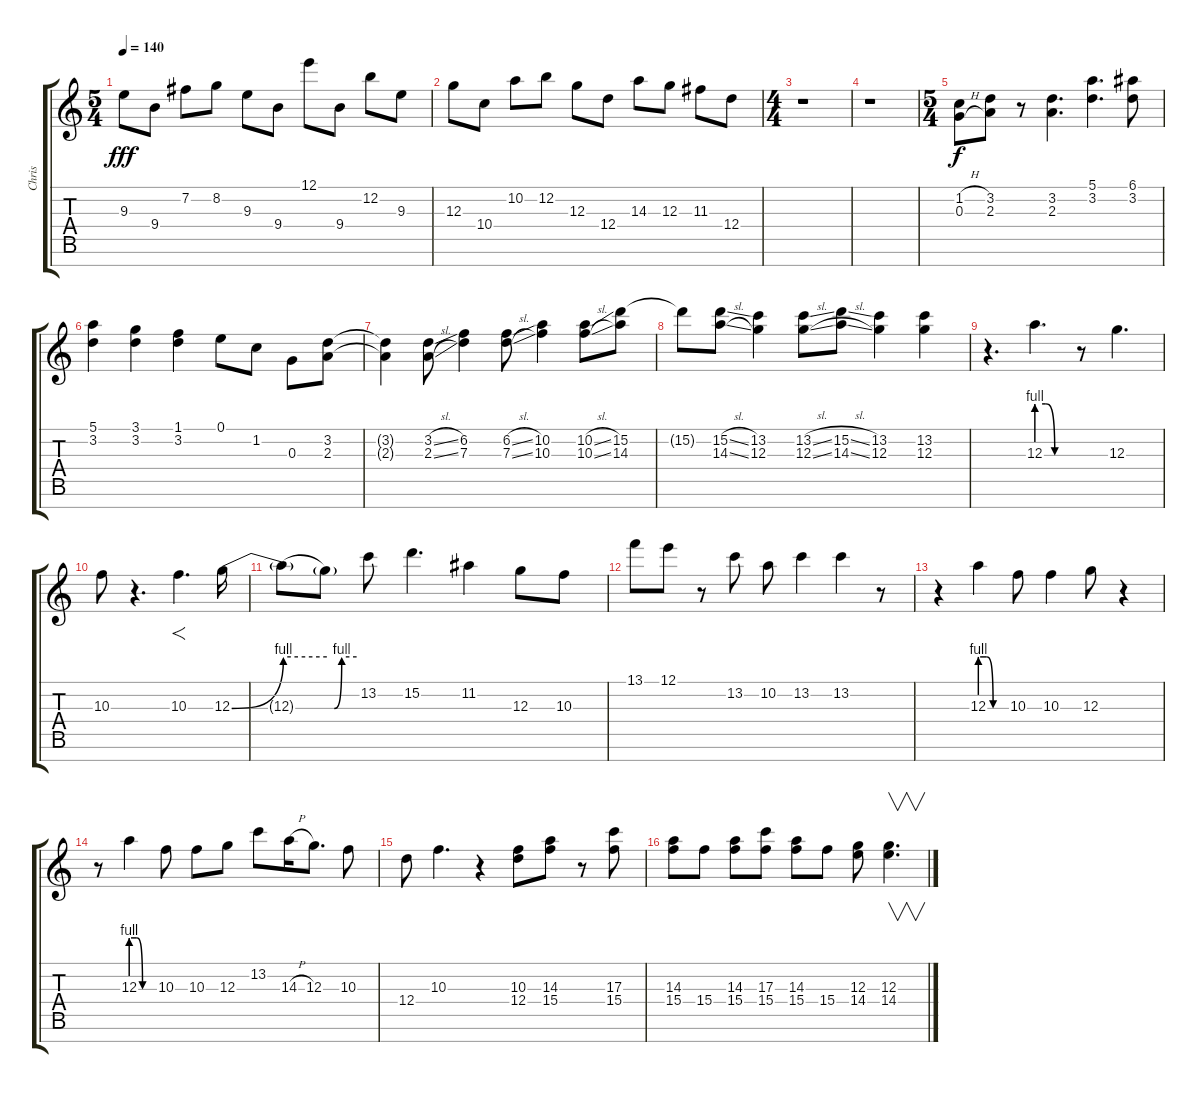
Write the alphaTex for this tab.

\track ("Chris" "Chris") {instrument overdrivenguitar}
\staff {score tabs}
\tuning (E4 B3 G3 D3 A2 E2 B1) {hide}
\ts (5 4)
\tempo 140
\clef g2
\ks c
9.3.8{dy fff} 9.4.8 7.2.8 8.2.8 9.3.8 9.4.8 12.1.8 9.4.8 12.2.8 9.3.8 |
12.3.8 10.4.8 10.2.8 12.2.8 12.3.8 12.4.8 14.3.8 12.3.8 11.3.8 12.4.8 |
\ts (4 4)
r.1 |
r.1 |
\ts (5 4)
(1.2{h} 0.3{h}).8{dy f} (3.2 2.3).8 r.8 (3.2 2.3).4{d} (5.1 3.2).4{d} (6.1 3.2).8 |
(5.1 3.2).4 (3.1 3.2).4 (1.1 3.2).4 0.1.8 1.2.8 0.3.8 (3.2 2.3).8 |
(3.2{t} 2.3{t}).4 (3.2{sl} 2.3{sl}).8 (6.2 7.3).4 (6.2{sl} 7.3{sl}).8 (10.2 10.3).4 (10.2{sl} 10.3{sl}).8 (15.2 14.3).8 |
15.2{t}.8 (15.2{sl} 14.3{sl}).8 (13.2 12.3).4 (13.2{sl} 12.3{sl}).8 (15.2{sl} 14.3{sl}).8 (13.2 12.3).4 (13.2 12.3).4 |
r.4{d} 12.3{be (custom 0 4 15 4 30 0 60 0)}.4{d} r.8 12.3.4{d} |
10.3.8 r.4{d} 10.3.4{f d} 12.3{be (bend 0 0 60 4)}.16 |
12.3{be (hold 0 4 60 4) t}.8 12.3{be (custom 0 0 15 0 30 4 60 4) t}.8 13.2.8 15.2.4{d} 11.2.4 12.3.8 10.3.8 |
13.1.8 12.1.8 r.8 13.2.8 10.2.8 13.2.4 13.2.4 r.8 |
r.4 12.3{be (custom 0 4 15 4 30 0 60 0)}.4 10.3.8 10.3.4 12.3.8 r.4 |
r.8 12.3{be (custom 0 4 15 4 30 0 60 0)}.4 10.3.8 10.3.8 12.3.8 13.2.8 14.3{h}.16 12.3.8{d} 10.3.8 |
12.4.8 10.3.4{d} r.4 (10.3 12.4).8 (14.3 15.4).8 r.8 (17.3 15.4).8 |
(14.3 15.4).8 15.4.8 (14.3 15.4).8 (17.3 15.4).8 (14.3 15.4).8 15.4.8 (12.3 14.4).8 (12.3 14.4).4{v d}
